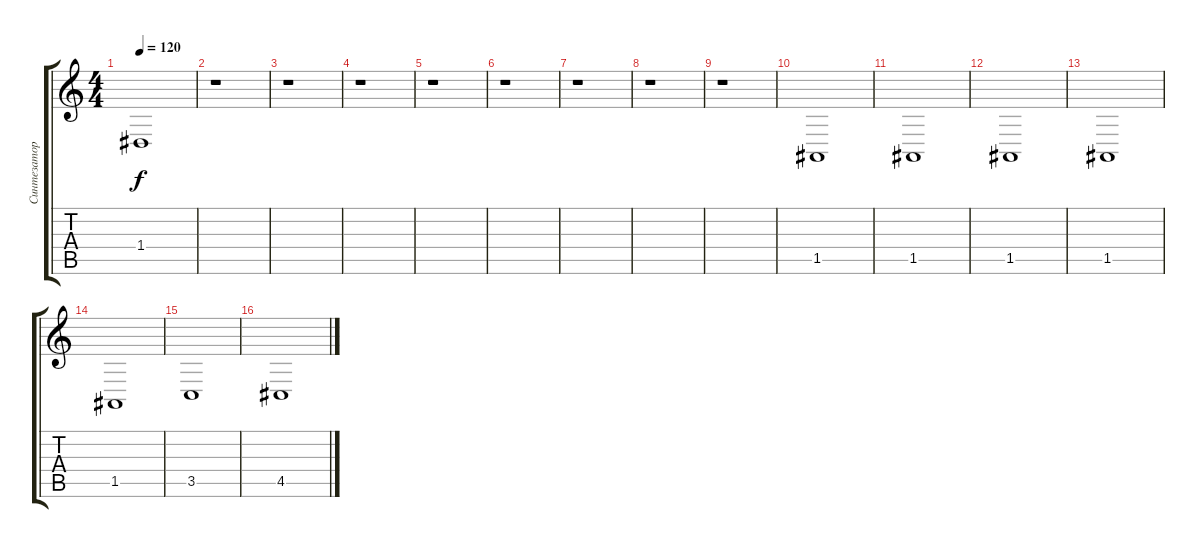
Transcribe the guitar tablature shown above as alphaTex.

\track ("Синтезатор" "Синтезатор") {instrument choiraahs}
\staff {score tabs}
\tuning (E4 B3 G3 D3 A2 E2) {hide}
\ts (4 4)
\tempo 120
\clef g2
\ks c
1.4.1{dy f} |
r.1 |
r.1 |
r.1 |
r.1 |
r.1 |
r.1 |
r.1 |
r.1 |
1.5.1 |
1.5.1 |
1.5.1 |
1.5.1 |
1.5.1 |
3.5.1 |
4.5.1
